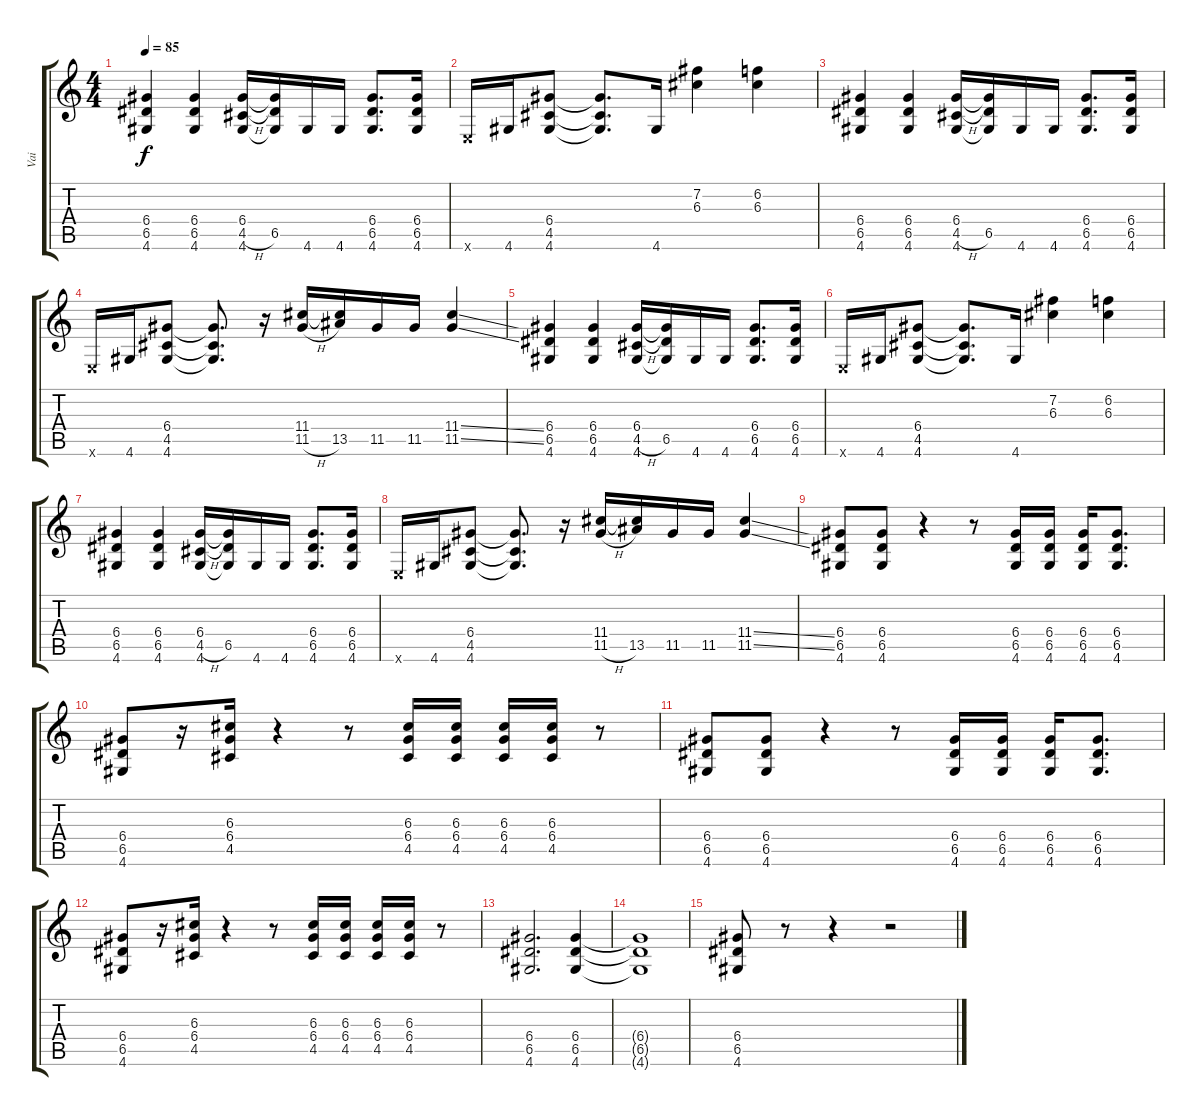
\track ("Vai" "Vai") {instrument overdrivenguitar}
\staff {score tabs}
\tuning (E4 B3 G3 D3 A2 E2) {hide}
\ts (4 4)
\tempo 85
\clef g2
\ks c
(6.4 6.5 4.6).4{dy f} (6.4 6.5 4.6).4 (6.4 4.5{h} 4.6).16 (6.4{t} 6.5 4.6{t}).16 4.6.16 4.6.16 (6.4 6.5 4.6).8{d} (6.4 6.5 4.6).16 |
0.6{x}.16 4.6.16 (6.4 4.5 4.6).8 (6.4{t} 4.5{t} 4.6{t}).8{d} 4.6.16 (7.2 6.3).4 (6.2 6.3).4 |
(6.4 6.5 4.6).4 (6.4 6.5 4.6).4 (6.4 4.5{h} 4.6).16 (6.4{t} 6.5 4.6{t}).16 4.6.16 4.6.16 (6.4 6.5 4.6).8{d} (6.4 6.5 4.6).16 |
0.6{x}.16 4.6.16 (6.4 4.5 4.6).8 (6.4{t} 4.5{t} 4.6{t}).8{d} r.16 (11.4 11.5{h}).16 (11.4{t} 13.5).16 11.5.16 11.5.16 (11.4{ss} 11.5{ss}).4 |
(6.4 6.5 4.6).4 (6.4 6.5 4.6).4 (6.4 4.5{h} 4.6).16 (6.4{t} 6.5 4.6{t}).16 4.6.16 4.6.16 (6.4 6.5 4.6).8{d} (6.4 6.5 4.6).16 |
0.6{x}.16 4.6.16 (6.4 4.5 4.6).8 (6.4{t} 4.5{t} 4.6{t}).8{d} 4.6.16 (7.2 6.3).4 (6.2 6.3).4 |
(6.4 6.5 4.6).4 (6.4 6.5 4.6).4 (6.4 4.5{h} 4.6).16 (6.4{t} 6.5 4.6{t}).16 4.6.16 4.6.16 (6.4 6.5 4.6).8{d} (6.4 6.5 4.6).16 |
0.6{x}.16 4.6.16 (6.4 4.5 4.6).8 (6.4{t} 4.5{t} 4.6{t}).8{d} r.16 (11.4 11.5{h}).16 (11.4{t} 13.5).16 11.5.16 11.5.16 (11.4{ss} 11.5{ss}).4 |
(6.4 6.5 4.6).8 (6.4 6.5 4.6).8 r.4 r.8 (6.4 6.5 4.6).16 (6.4 6.5 4.6).16 (6.4 6.5 4.6).16 (6.4 6.5 4.6).8{d} |
(6.4 6.5 4.6).8 r.16 (6.3 6.4 4.5).16 r.4 r.8 (6.3 6.4 4.5).16 (6.3 6.4 4.5).16 (6.3 6.4 4.5).16 (6.3 6.4 4.5).16 r.8 |
(6.4 6.5 4.6).8 (6.4 6.5 4.6).8 r.4 r.8 (6.4 6.5 4.6).16 (6.4 6.5 4.6).16 (6.4 6.5 4.6).16 (6.4 6.5 4.6).8{d} |
(6.4 6.5 4.6).8 r.16 (6.3 6.4 4.5).16 r.4 r.8 (6.3 6.4 4.5).16 (6.3 6.4 4.5).16 (6.3 6.4 4.5).16 (6.3 6.4 4.5).16 r.8 |
(6.4 6.5 4.6).2{d} (6.4 6.5 4.6).4 |
(6.4{t} 6.5{t} 4.6{t}).1 |
(6.4 6.5 4.6).8 r.8 r.4 r.2
